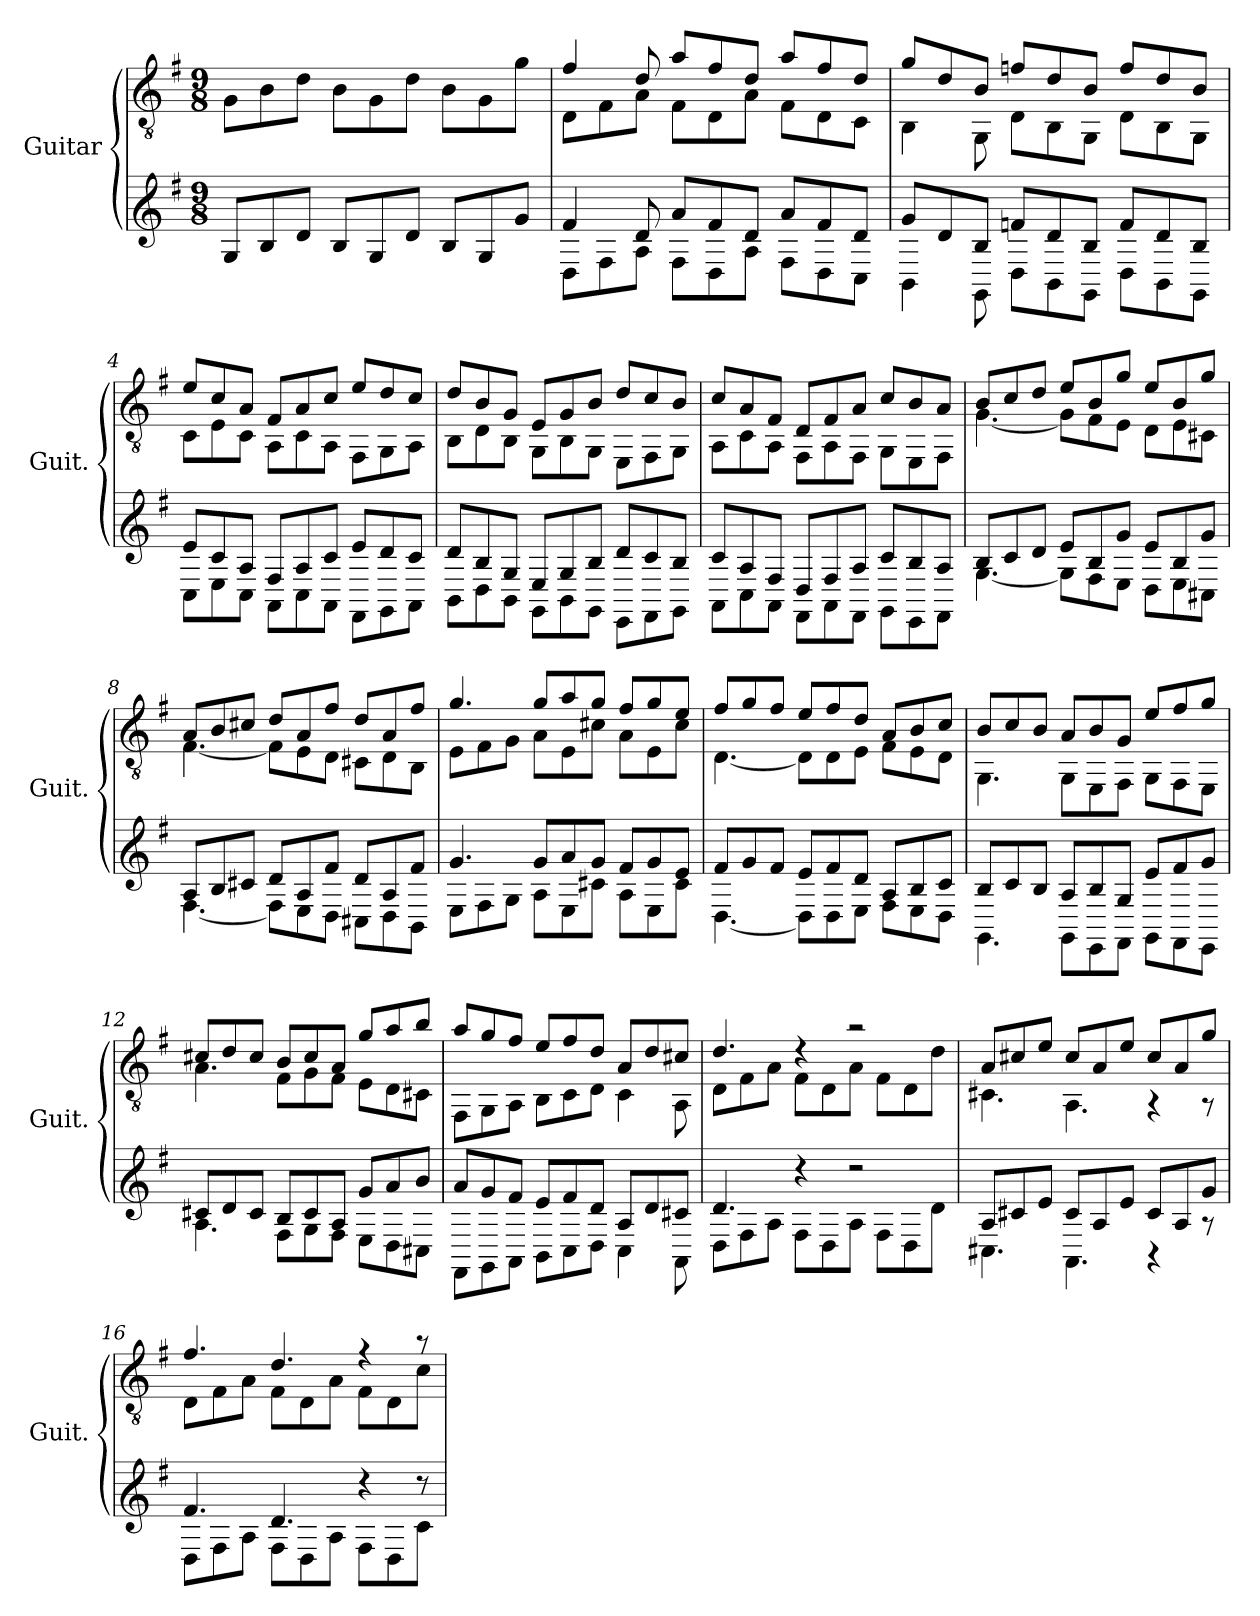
**kern	**kern
*part1	*part1
*staff2	*staff1
*I"Guitar	*
*I'Guit.	*
*stria6	*
*	*clefGv2
*k[f#]	*k[f#]
*M9/8	*M9/8
*MM140	*MM140
=1	=1
8GL	8G\L
8B	8B\
8dJ	8d\J
8BL	8B\L
8G	8G\
8dJ	8d\J
8BL	8B\L
8G	8G\
8gJ	8g\J
=2	=2
*^	*^
4f#	8DL	4f#/	8D\L
.	8F#	.	8F#\
8d	8AJ	8d/	8A\J
8aL	8F#L	8a/L	8F#\L
8f#	8D	8f#/	8D\
8dJ	8AJ	8d/J	8A\J
8aL	8F#L	8a/L	8F#\L
8f#	8D	8f#/	8D\
8dJ	8CJ	8d/J	8C\J
=3	=3	=3	=3
8gL	4BB	8g/L	4BB\
8d	.	8d/	.
8BJ	8GG	8B/J	8GG\
8fL	8DL	8fn/L	8D\L
8d	8BB	8d/	8BB\
8BJ	8GGJ	8B/J	8GG\J
8fL	8DL	8f/L	8D\L
8d	8BB	8d/	8BB\
8BJ	8GGJ	8B/J	8GG\J
=4	=4	=4	=4
8eL	8CL	8e/L	8C\L
8c	8E	8c/	8E\
8AJ	8CJ	8A/J	8C\J
8F#L	8AAL	8F#/L	8AA\L
8A	8C	8A/	8C\
8cJ	8AAJ	8c/J	8AA\J
8eL	8FF#L	8e/L	8FF#\L
8d	8GG	8d/	8GG\
8cJ	8AAJ	8c/J	8AA\J
!!LO:LB:g=z	!!
=5	=5	=5	=5
8dL	8BBL	8d/L	8BB\L
8B	8D	8B/	8D\
8GJ	8BBJ	8G/J	8BB\J
8EL	8GGL	8E/L	8GG\L
8G	8BB	8G/	8BB\
8BJ	8GGJ	8B/J	8GG\J
8dL	8EEL	8d/L	8EE\L
8c	8FF#	8c/	8FF#\
8BJ	8GGJ	8B/J	8GG\J
=6	=6	=6	=6
8cL	8AAL	8c/L	8AA\L
8A	8C	8A/	8C\
8F#J	8AAJ	8F#/J	8AA\J
8DL	8FF#L	8D/L	8FF#\L
8F#	8AA	8F#/	8AA\
8AJ	8FF#J	8A/J	8FF#\J
8cL	8GGL	8c/L	8GG\L
8B	8EE	8B/	8EE\
8AJ	8FF#J	8A/J	8FF#\J
=7	=7	=7	=7
8BL	[4.G	8B/L	[4.G\
8c	.	8c/	.
8dJ	.	8d/J	.
8eL	8GL]	8e/L	8G\L]
8B	8F#	8B/	8F#\
8gJ	8EJ	8g/J	8E\J
8eL	8DL	8e/L	8D\L
8B	8E	8B/	8E\
8gJ	8C#J	8g/J	8C#X\J
!!LO:LB:g=z	!!
=8	=8	=8	=8
8AL	[4.F#	8A/L	[4.F#\
8B	.	8B/	.
8c#J	.	8c#X/J	.
8dL	8F#L]	8d/L	8F#\L]
8A	8E	8A/	8E\
8f#J	8DJ	8f#/J	8D\J
8dL	8C#L	8d/L	8C#X\L
8A	8D	8A/	8D\
8f#J	8BBJ	8f#/J	8BB\J
=9	=9	=9	=9
4.g	8EL	4.g/	8E\L
.	8F#	.	8F#\
.	8GJ	.	8G\J
8gL	8AL	8g/L	8A\L
8a	8E	8a/	8E\
8gJ	8c#J	8g/J	8c#X\J
8f#L	8AL	8f#/L	8A\L
8g	8E	8g/	8E\
8eJ	8c#J	8e/J	8c#\J
=10	=10	=10	=10
8f#L	[4.D	8f#/L	[4.D\
8g	.	8g/	.
8f#J	.	8f#/J	.
8eL	8DL]	8e/L	8D\L]
8f#	8D	8f#/	8D\
8dJ	8EJ	8d/J	8E\J
8AL	8F#L	8A/L	8F#\L
8B	8E	8B/	8E\
8cJ	8DJ	8c/J	8D\J
=11	=11	=11	=11
8BL	4.GG	8B/L	4.GG\
8c	.	8c/	.
8BJ	.	8B/J	.
8AL	8GGL	8A/L	8GG\L
8B	8EE	8B/	8EE\
8GJ	8FF#J	8G/J	8FF#\J
8eL	8GGL	8e/L	8GG\L
8f#	8FF#	8f#/	8FF#\
8gJ	8EEJ	8g/J	8EE\J
!!LO:LB:g=z	!!
=12	=12	=12	=12
8c#L	4.A	8c#X/L	4.A\
8d	.	8d/	.
8c#J	.	8c#/J	.
8BL	8F#L	8B/L	8F#\L
8c#	8G	8c#/	8G\
8AJ	8F#J	8A/J	8F#\J
8gL	8EL	8g/L	8E\L
8a	8D	8a/	8D\
8bJ	8C#J	8b/J	8C#X\J
=13	=13	=13	=13
8aL	8FF#L	8a/L	8FF#\L
8g	8GG	8g/	8GG\
8f#J	8AAJ	8f#/J	8AA\J
8eL	8BBL	8e/L	8BB\L
8f#	8C	8f#/	8C\
8dJ	8DJ	8d/J	8D\J
8AL	4C	8A/L	4C\
8d	.	8d/	.
8c#J	8AA	8c#X/J	8AA\
=14	=14	=14	=14
4.d	8DL	4.d/	8D\L
.	8F#	.	8F#\
.	8AJ	.	8A\J
4r	8F#L	4r	8F#\L
.	8D	.	8D\
2r	8AJ	2r	8A\J
.	8F#L	.	8F#\L
.	8D	.	8D\
.	8dJ	.	8d\J
=15	=15	=15	=15
8AL	4.C#	8A/L	4.C#X\
8c#	.	8c#X/	.
8eJ	.	8e/J	.
8c#L	4.AA	8c#/L	4.AA\
8A	.	8A/	.
8eJ	.	8e/J	.
8c#L	4r	8c#/L	4r
8A	.	8A/	.
8gJ	8r	8g/J	8r
!!LO:PB:g=z	!!
=16	=16	=16	=16
4.f#	8DL	4.f#/	8D\L
.	8F#	.	8F#\
.	8AJ	.	8A\J
4.d	8F#L	4.d/	8F#\L
.	8D	.	8D\
.	8AJ	.	8A\J
4r	8F#L	4r	8F#\L
.	8D	.	8D\
8r	8cJ	8r	8c\J
*v	*v	*	*
*	*v	*v
=	=
*-	*-
